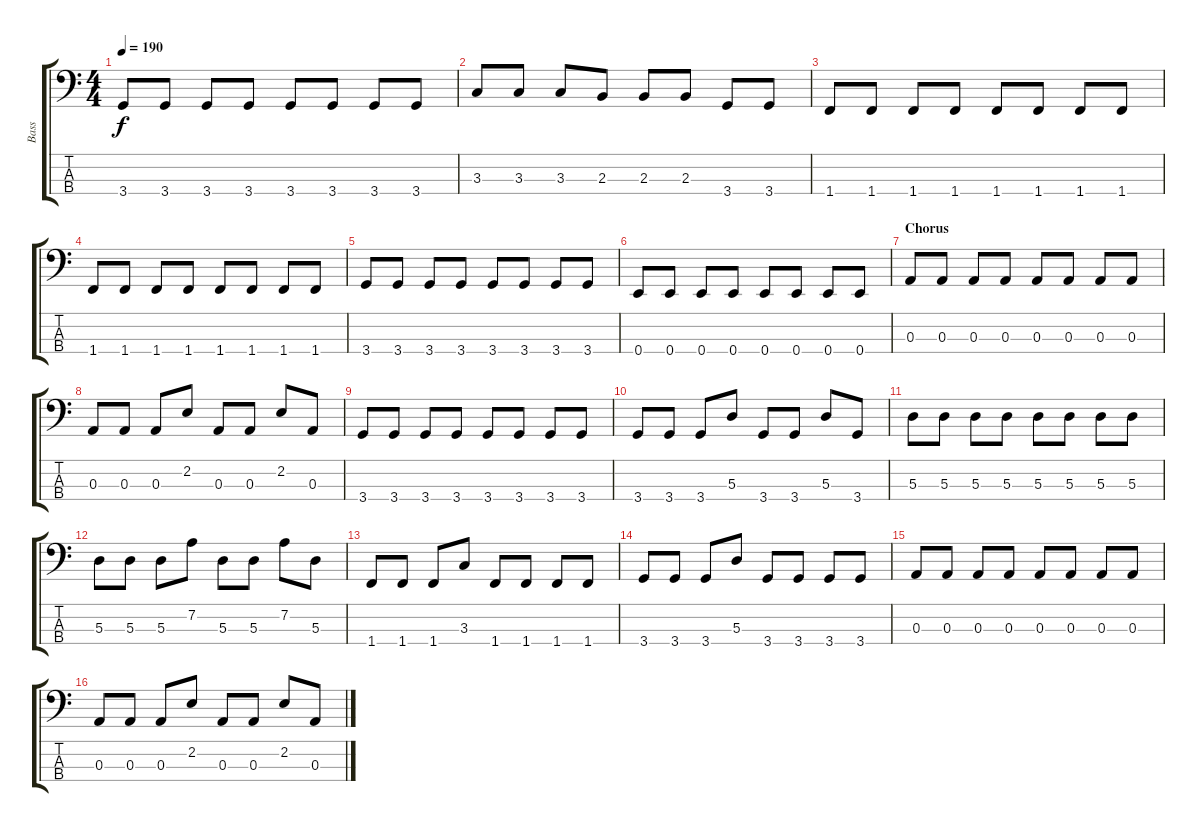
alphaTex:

\track ("Bass" "Bass") {instrument electricbassfinger}
\staff {score tabs}
\tuning (G2 D2 A1 E1) {hide}
\ts (4 4)
\tempo 190
\clef f4
\ks c
3.4.8{dy f} 3.4.8 3.4.8 3.4.8 3.4.8 3.4.8 3.4.8 3.4.8 |
3.3.8 3.3.8 3.3.8 2.3.8 2.3.8 2.3.8 3.4.8 3.4.8 |
1.4.8 1.4.8 1.4.8 1.4.8 1.4.8 1.4.8 1.4.8 1.4.8 |
1.4.8 1.4.8 1.4.8 1.4.8 1.4.8 1.4.8 1.4.8 1.4.8 |
3.4.8 3.4.8 3.4.8 3.4.8 3.4.8 3.4.8 3.4.8 3.4.8 |
0.4.8 0.4.8 0.4.8 0.4.8 0.4.8 0.4.8 0.4.8 0.4.8 |
\section ("" "Chorus")
0.3.8 0.3.8 0.3.8 0.3.8 0.3.8 0.3.8 0.3.8 0.3.8 |
0.3.8 0.3.8 0.3.8 2.2.8 0.3.8 0.3.8 2.2.8 0.3.8 |
3.4.8 3.4.8 3.4.8 3.4.8 3.4.8 3.4.8 3.4.8 3.4.8 |
3.4.8 3.4.8 3.4.8 5.3.8 3.4.8 3.4.8 5.3.8 3.4.8 |
5.3.8 5.3.8 5.3.8 5.3.8 5.3.8 5.3.8 5.3.8 5.3.8 |
5.3.8 5.3.8 5.3.8 7.2.8 5.3.8 5.3.8 7.2.8 5.3.8 |
1.4.8 1.4.8 1.4.8 3.3.8 1.4.8 1.4.8 1.4.8 1.4.8 |
3.4.8 3.4.8 3.4.8 5.3.8 3.4.8 3.4.8 3.4.8 3.4.8 |
0.3.8 0.3.8 0.3.8 0.3.8 0.3.8 0.3.8 0.3.8 0.3.8 |
0.3.8 0.3.8 0.3.8 2.2.8 0.3.8 0.3.8 2.2.8 0.3.8
